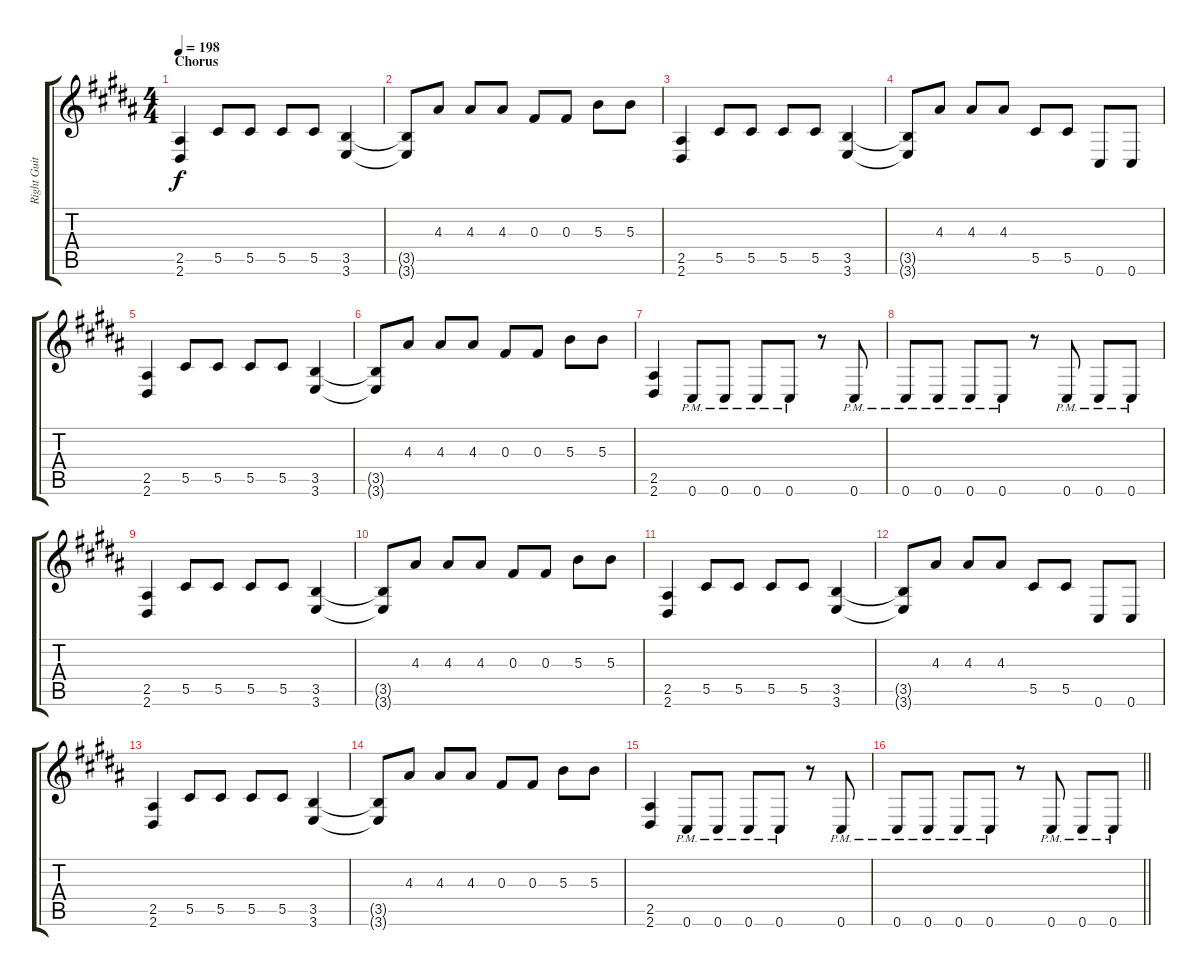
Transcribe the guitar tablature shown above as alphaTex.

\track ("Right Guitar" "Right Guit") {instrument distortionguitar}
\staff {score tabs}
\tuning (Eb4 Bb3 Gb3 Db3 Ab2 Db2) {hide}
\ts (4 4)
\section ("" "Chorus")
\tempo 198
\clef g2
\ks b
(2.5 2.6).4{dy f} 5.5.8 5.5.8 5.5.8 5.5.8 (3.5 3.6).4 |
(3.5{t} 3.6{t}).8 4.3.8 4.3.8 4.3.8 0.3.8 0.3.8 5.3.8 5.3.8 |
(2.5 2.6).4 5.5.8 5.5.8 5.5.8 5.5.8 (3.5 3.6).4 |
(3.5{t} 3.6{t}).8 4.3.8 4.3.8 4.3.8 5.5.8 5.5.8 0.6.8 0.6.8 |
(2.5 2.6).4 5.5.8 5.5.8 5.5.8 5.5.8 (3.5 3.6).4 |
(3.5{t} 3.6{t}).8 4.3.8 4.3.8 4.3.8 0.3.8 0.3.8 5.3.8 5.3.8 |
(2.5 2.6).4 0.6{pm}.8 0.6{pm}.8 0.6{pm}.8 0.6{pm}.8 r.8 0.6{pm}.8 |
0.6{pm}.8 0.6{pm}.8 0.6{pm}.8 0.6{pm}.8 r.8 0.6{pm}.8 0.6{pm}.8 0.6{pm}.8 |
(2.5 2.6).4 5.5.8 5.5.8 5.5.8 5.5.8 (3.5 3.6).4 |
(3.5{t} 3.6{t}).8 4.3.8 4.3.8 4.3.8 0.3.8 0.3.8 5.3.8 5.3.8 |
(2.5 2.6).4 5.5.8 5.5.8 5.5.8 5.5.8 (3.5 3.6).4 |
(3.5{t} 3.6{t}).8 4.3.8 4.3.8 4.3.8 5.5.8 5.5.8 0.6.8 0.6.8 |
(2.5 2.6).4 5.5.8 5.5.8 5.5.8 5.5.8 (3.5 3.6).4 |
(3.5{t} 3.6{t}).8 4.3.8 4.3.8 4.3.8 0.3.8 0.3.8 5.3.8 5.3.8 |
(2.5 2.6).4 0.6{pm}.8 0.6{pm}.8 0.6{pm}.8 0.6{pm}.8 r.8 0.6{pm}.8 |
\barLineRight lightlight
0.6{pm}.8 0.6{pm}.8 0.6{pm}.8 0.6{pm}.8 r.8 0.6{pm}.8 0.6{pm}.8 0.6{pm}.8
